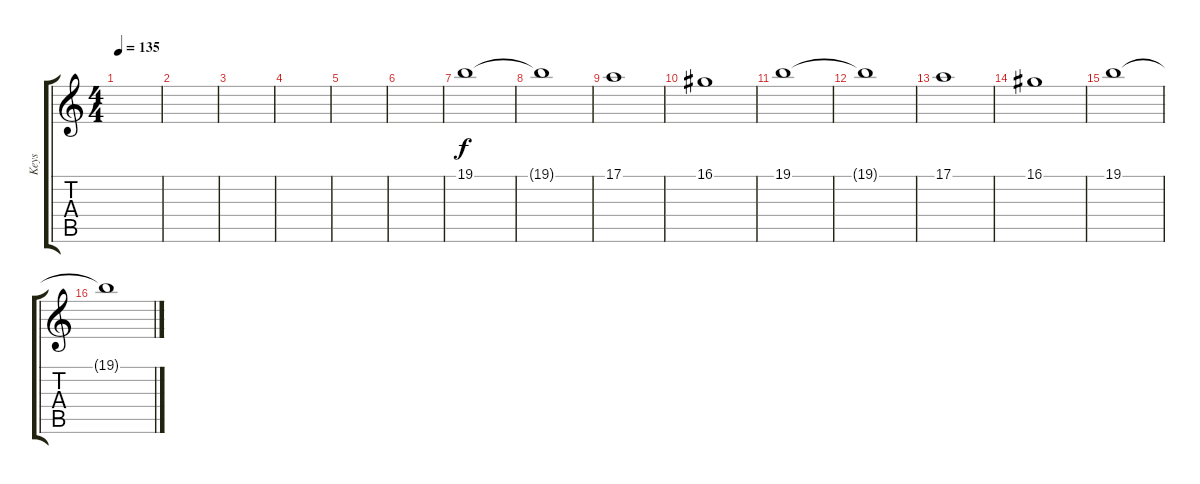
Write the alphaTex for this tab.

\track ("Keys" "Keys") {instrument synthstrings1}
\staff {score tabs}
\tuning (E4 B3 G3 D3 A2 E2) {hide}
\ts (4 4)
\tempo 135
\clef g2
\ks c
|
|
|
|
|
|
19.1.1 |
19.1{t}.1 |
17.1.1 |
16.1.1 |
19.1.1 |
19.1{t}.1 |
17.1.1 |
16.1.1 |
19.1.1 |
19.1{t}.1
